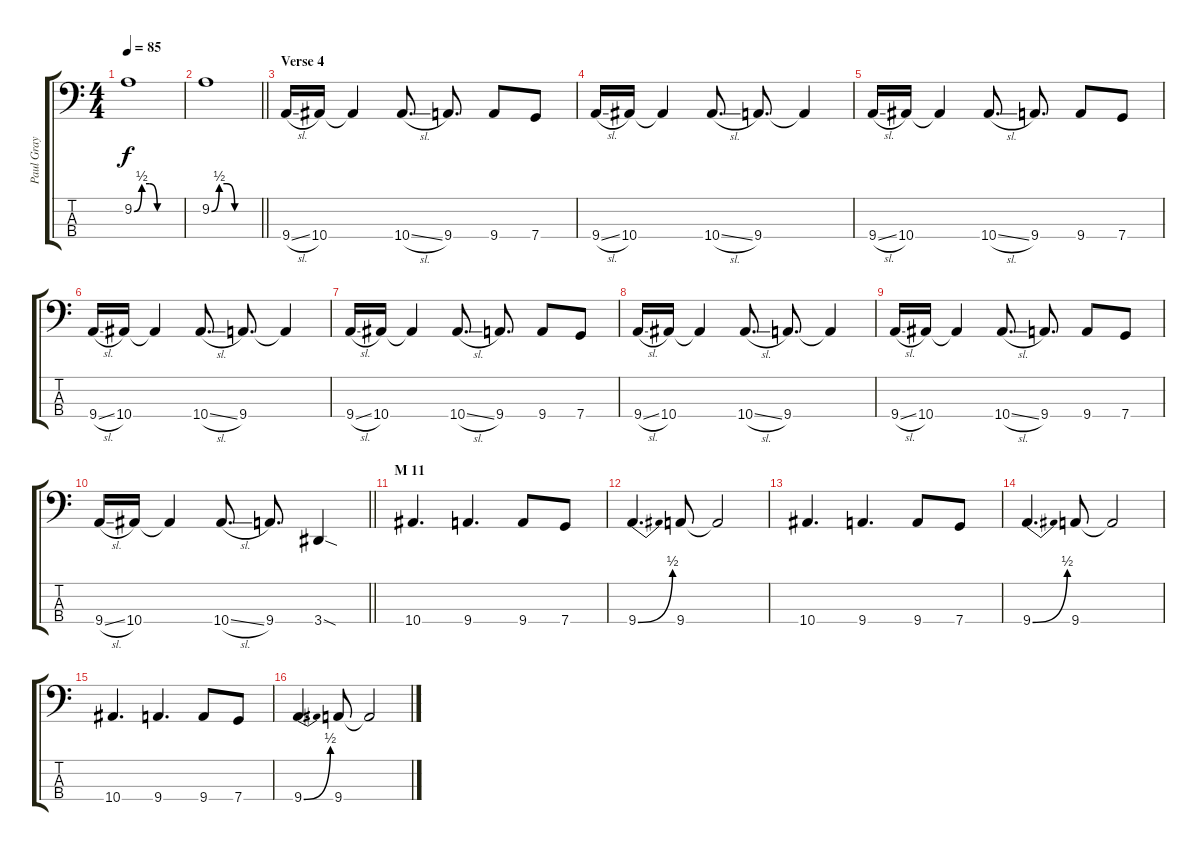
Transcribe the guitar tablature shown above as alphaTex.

\track ("Paul Gray" "Paul Gray") {instrument electricbasspick}
\staff {score tabs}
\tuning (F2 C2 G1 C1) {hide}
\ts (4 4)
\tempo 85
\clef f4
\ks c
9.2{be (custom 0 0 10 2 20 2 30 0 60 0)}.1{dy f} |
\barLineRight lightlight
9.2{be (custom 0 0 10 2 20 2 30 0 60 0)}.1 |
\section ("" "Verse 4")
9.4{sl}.16 10.4.16 10.4{t}.4 10.4{sl}.8{d} 9.4.8{d} 9.4.8 7.4.8 |
9.4{sl}.16 10.4.16 10.4{t}.4 10.4{sl}.8{d} 9.4.8{d} 9.4{t}.4 |
9.4{sl}.16 10.4.16 10.4{t}.4 10.4{sl}.8{d} 9.4.8{d} 9.4.8 7.4.8 |
9.4{sl}.16 10.4.16 10.4{t}.4 10.4{sl}.8{d} 9.4.8{d} 9.4{t}.4 |
9.4{sl}.16 10.4.16 10.4{t}.4 10.4{sl}.8{d} 9.4.8{d} 9.4.8 7.4.8 |
9.4{sl}.16 10.4.16 10.4{t}.4 10.4{sl}.8{d} 9.4.8{d} 9.4{t}.4 |
9.4{sl}.16 10.4.16 10.4{t}.4 10.4{sl}.8{d} 9.4.8{d} 9.4.8 7.4.8 |
\barLineRight lightlight
9.4{sl}.16 10.4.16 10.4{t}.4 10.4{sl}.8{d} 9.4.8{d} 3.4{sod}.4 |
\section ("" "M 11")
10.4.4{d} 9.4.4{d} 9.4.8 7.4.8 |
9.4{be (bend 0 0 60 2)}.4{d} 9.4.8 9.4{t}.2 |
10.4.4{d} 9.4.4{d} 9.4.8 7.4.8 |
9.4{be (bend 0 0 60 2)}.4{d} 9.4.8 9.4{t}.2 |
10.4.4{d} 9.4.4{d} 9.4.8 7.4.8 |
9.4{be (bend 0 0 60 2)}.4{d} 9.4.8 9.4{t}.2
